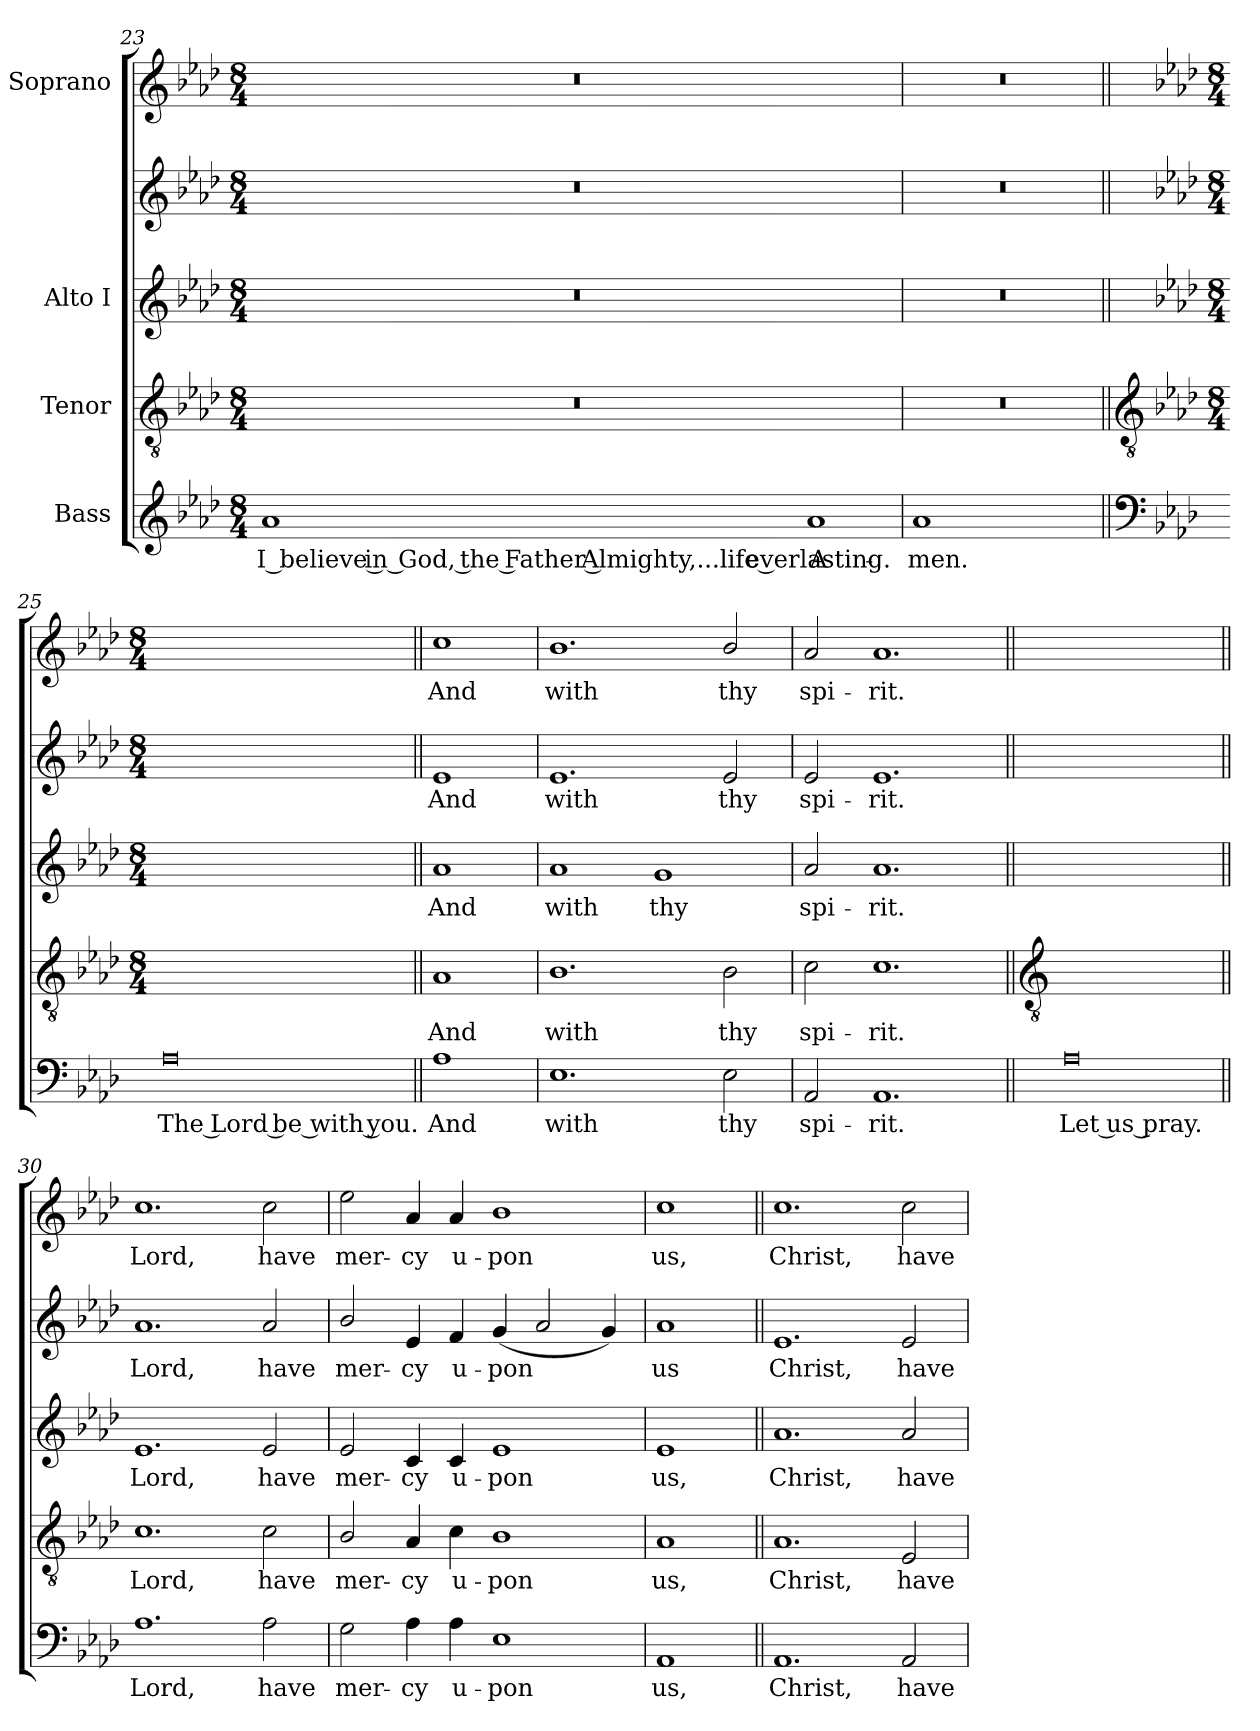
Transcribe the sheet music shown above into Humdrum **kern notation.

**kern	**text	**kern	**text	**kern	**text	**kern	**text	**kern	**text
*part4	*part4	*part3	*part3	*part2	*part2	*part2	*part2	*part1	*part1
*staff5	*staff5	*staff4	*staff4	*staff3	*staff3	*staff2	*staff2	*staff1	*staff1
*I"Bass	*	*I"Tenor	*	*I"Alto I	*	*	*	*I"Soprano	*
!!LO:LB:g=z
*clefG2	*	*clefGv2	*	*clefG2	*	*clefG2	*	*clefG2	*
*k[b-e-a-d-]	*	*k[b-e-a-d-]	*	*k[b-e-a-d-]	*	*k[b-e-a-d-]	*	*k[b-e-a-d-]	*
*A-:	*	*A-:	*	*A-:	*	*A-:	*	*A-:	*
*M8/4	*	*M8/4	*	*M8/4	*	*M8/4	*	*M8/4	*
=23	=23	=23	=23	=23	=23	=23	=23	=23	=23
!	!LO:LY:b	!	!	!	!	!	!	!	!
1a-	I believe in God, the Father Almighty,...life everlasting.	0r	.	0r	.	0r	.	0r	.
!	!LO:LY:b	!	!	!	!	!	!	!	!
1a-	A-	.	.	.	.	.	.	.	.
=24	=24	=24	=24	=24	=24	=24	=24	=24	=24
!	!LO:LY:b	!	!	!	!	!	!	!	!
1a-	-men.	0r	.	0r	.	0r	.	0r	.
1ryy	.	.	.	.	.	.	.	.	.
!!LO:LB:g=z
=25||	=25||	=25||	=25||	=25||	=25||	=25||	=25||	=25||	=25||
*clefF4	*	*clefGv2	*	*	*	*	*	*	*
*	*	*k[b-e-a-d-]	*	*k[b-e-a-d-]	*	*k[b-e-a-d-]	*	*k[b-e-a-d-]	*
*	*	*A-:	*	*A-:	*	*A-:	*	*A-:	*
*	*	*M8/4	*	*M8/4	*	*M8/4	*	*M8/4	*
!	!LO:LY:b	!	!	!	!	!	!	!	!
0A-	The Lord be with you.	0ryy	.	0ryy	.	0ryy	.	0ryy	.
=26||	=26||	=26||	=26||	=26||	=26||	=26||	=26||	=26||	=26||
!	!LO:LY:b	!	!LO:LY:b	!	!LO:LY:b	!	!LO:LY:b	!	!LO:LY:b
1A-	And	1A-	And	1a-	And	1e-	And	1cc	And
=27	=27	=27	=27	=27	=27	=27	=27	=27	=27
!	!LO:LY:b	!	!LO:LY:b	!	!LO:LY:b	!	!LO:LY:b	!	!LO:LY:b
1.E-	with	1.B-	with	1a-	with	1.e-	with	1.b-	with
!	!	!	!	!	!LO:LY:b	!	!	!	!
.	.	.	.	1g	thy	.	.	.	.
!	!LO:LY:b	!	!LO:LY:b	!	!	!	!LO:LY:b	!	!LO:LY:b
2E-	thy	2B-	thy	.	.	2e-	thy	2b-/	thy
=28	=28	=28	=28	=28	=28	=28	=28	=28	=28
!	!LO:LY:b	!	!LO:LY:b	!	!LO:LY:b	!	!LO:LY:b	!	!LO:LY:b
2AA-	spi-	2c	spi-	2a-	spi-	2e-	spi-	2a-	spi-
!	!LO:LY:b	!	!LO:LY:b	!	!LO:LY:b	!	!LO:LY:b	!	!LO:LY:b
1.AA-	-rit.	1.c	-rit.	1.a-	-rit.	1.e-	-rit.	1.a-	-rit.
!!LO:LB:g=z
=29||	=29||	=29||	=29||	=29||	=29||	=29||	=29||	=29||	=29||
*	*	*clefGv2	*	*	*	*	*	*	*
!	!LO:LY:b	!	!	!	!	!	!	!	!
0A-	Let us pray.	0ryy	.	0ryy	.	0ryy	.	0ryy	.
=30||	=30||	=30||	=30||	=30||	=30||	=30||	=30||	=30||	=30||
!	!LO:LY:b	!	!LO:LY:b	!	!LO:LY:b	!	!LO:LY:b	!	!LO:LY:b
1.A-	Lord,	1.c	Lord,	1.e-	Lord,	1.a-	Lord,	1.cc	Lord,
!	!LO:LY:b	!	!LO:LY:b	!	!LO:LY:b	!	!LO:LY:b	!	!LO:LY:b
2A-	have	2c	have	2e-	have	2a-	have	2cc	have
=31	=31	=31	=31	=31	=31	=31	=31	=31	=31
!	!LO:LY:b	!	!LO:LY:b	!	!LO:LY:b	!	!LO:LY:b	!	!LO:LY:b
2G	mer-	2B-/	mer-	2e-	mer-	2b-/	mer-	2ee-	mer-
!	!LO:LY:b	!	!LO:LY:b	!	!LO:LY:b	!	!LO:LY:b	!	!LO:LY:b
4A-	-cy	4A-	-cy	4c	-cy	4e-	-cy	4a-	-cy
!	!LO:LY:b	!	!LO:LY:b	!	!LO:LY:b	!	!LO:LY:b	!	!LO:LY:b
4A-	u-	4c	u-	4c	u-	4f	u-	4a-	u-
!	!LO:LY:b	!	!LO:LY:b	!	!LO:LY:b	!	!LO:LY:b	!	!LO:LY:b
1E-	-pon	1B-	-pon	1e-	-pon	(<4g	-pon	1b-	-pon
.	.	.	.	.	.	2a-	.	.	.
.	.	.	.	.	.	4g)	.	.	.
=32	=32	=32	=32	=32	=32	=32	=32	=32	=32
!	!LO:LY:b	!	!LO:LY:b	!	!LO:LY:b	!	!LO:LY:b	!	!LO:LY:b
1AA-	us,	1A-	us,	1e-	us,	1a-	us	1cc	us,
=33||	=33||	=33||	=33||	=33||	=33||	=33||	=33||	=33||	=33||
!	!LO:LY:b	!	!LO:LY:b	!	!LO:LY:b	!	!LO:LY:b	!	!LO:LY:b
1.AA-	Christ,	1.A-	Christ,	1.a-	Christ,	1.e-	Christ,	1.cc	Christ,
!	!LO:LY:b	!	!LO:LY:b	!	!LO:LY:b	!	!LO:LY:b	!	!LO:LY:b
2AA-	have	2E-	have	2a-	have	2e-	have	2cc	have
=	=	=	=	=	=	=	=	=	=
*-	*-	*-	*-	*-	*-	*-	*-	*-	*-
